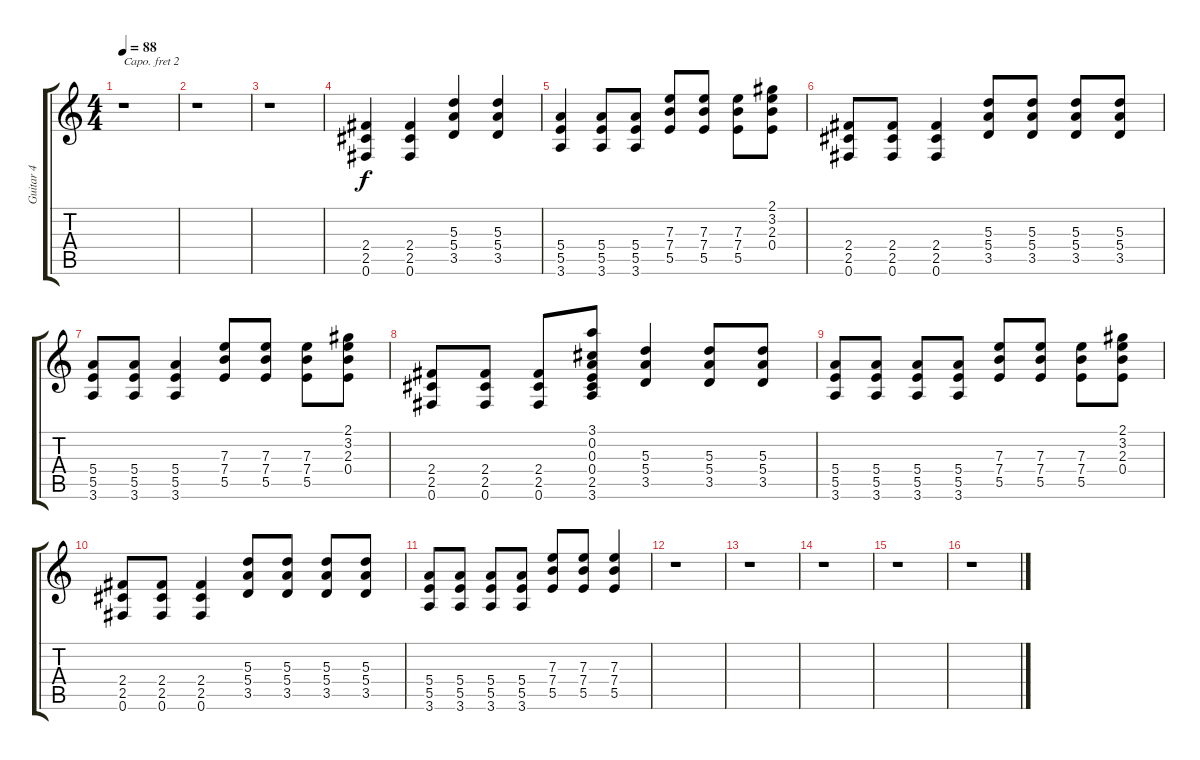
\track ("Guitar 4 " "Guitar 4 ") {instrument distortionguitar}
\staff {score tabs}
\capo 2
\tuning (E4 B3 G3 D3 A2 E2) {hide}
\ts (4 4)
\tempo 88
\clef g2
\ks c
r.1{dy f instrument distortionguitar} |
r.1 |
r.1 |
(2.4 2.5 0.6).4 (2.4 2.5 0.6).4 (5.3 5.4 3.5).4 (5.3 5.4 3.5).4 |
(5.4 5.5 3.6).4 (5.4 5.5 3.6).8 (5.4 5.5 3.6).8 (7.3 7.4 5.5).8 (7.3 7.4 5.5).8 (7.3 7.4 5.5).8 (2.1 3.2 2.3 0.4).8 |
(2.4 2.5 0.6).8 (2.4 2.5 0.6).8 (2.4 2.5 0.6).4 (5.3 5.4 3.5).8 (5.3 5.4 3.5).8 (5.3 5.4 3.5).8 (5.3 5.4 3.5).8 |
(5.4 5.5 3.6).8 (5.4 5.5 3.6).8 (5.4 5.5 3.6).4 (7.3 7.4 5.5).8 (7.3 7.4 5.5).8 (7.3 7.4 5.5).8 (2.1 3.2 2.3 0.4).8 |
(2.4 2.5 0.6).8 (2.4 2.5 0.6).8 (2.4 2.5 0.6).8 (3.1 0.2 0.3 0.4 2.5 3.6).8 (5.3 5.4 3.5).4 (5.3 5.4 3.5).8 (5.3 5.4 3.5).8 |
(5.4 5.5 3.6).8 (5.4 5.5 3.6).8 (5.4 5.5 3.6).8 (5.4 5.5 3.6).8 (7.3 7.4 5.5).8 (7.3 7.4 5.5).8 (7.3 7.4 5.5).8 (2.1 3.2 2.3 0.4).8 |
(2.4 2.5 0.6).8 (2.4 2.5 0.6).8 (2.4 2.5 0.6).4 (5.3 5.4 3.5).8 (5.3 5.4 3.5).8 (5.3 5.4 3.5).8 (5.3 5.4 3.5).8 |
(5.4 5.5 3.6).8 (5.4 5.5 3.6).8 (5.4 5.5 3.6).8 (5.4 5.5 3.6).8 (7.3 7.4 5.5).8 (7.3 7.4 5.5).8 (7.3 7.4 5.5).4 |
r.1 |
r.1 |
r.1 |
r.1 |
r.1
